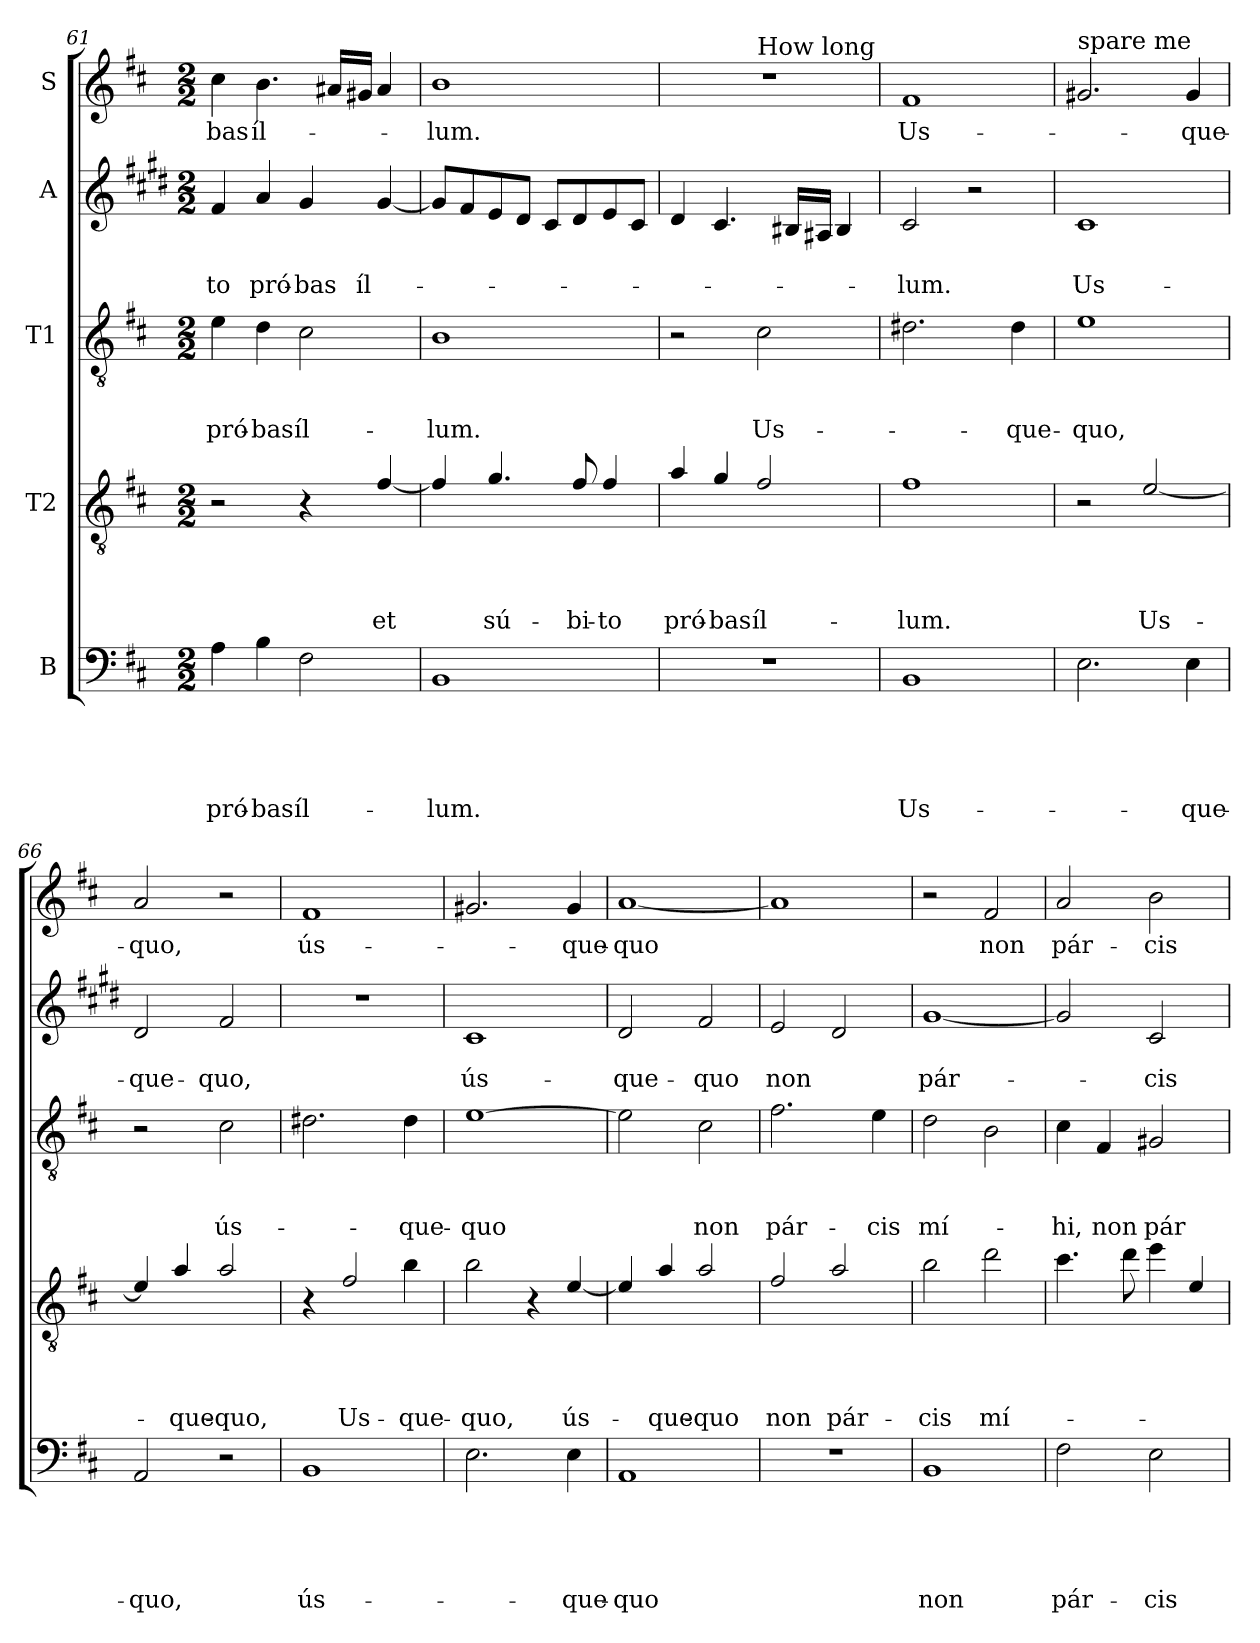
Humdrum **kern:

**kern	**text	**text	**text	**text	**text	**kern	**text	**text	**text	**text	**kern	**text	**text	**text	**kern	**text	**text	**kern	**text
*part5	*part5	*part5	*part5	*part5	*part5	*part4	*part4	*part4	*part4	*part4	*part3	*part3	*part3	*part3	*part2	*part2	*part2	*part1	*part1
*staff5	*staff5	*staff5	*staff5	*staff5	*staff5	*staff4	*staff4	*staff4	*staff4	*staff4	*staff3	*staff3	*staff3	*staff3	*staff2	*staff2	*staff2	*staff1	*staff1
*I"B	*	*	*	*	*	*I"T2	*	*	*	*	*I"T1	*	*	*	*I"A	*	*	*I"S	*
*clefF4	*	*	*	*	*	*clefGv2	*	*	*	*	*clefGv2	*	*	*	*clefG2	*	*	*clefG2	*
*	*	*	*	*	*	*ITrd8c14	*	*	*	*	*	*	*	*	*ITrd1c2	*	*	*	*
*k[f#c#]	*	*	*	*	*	*k[f#c#]	*	*	*	*	*k[f#c#]	*	*	*	*k[f#c#]	*	*	*k[f#c#]	*
*D:	*	*	*	*	*	*D:	*	*	*	*	*D:	*	*	*	*D:	*	*	*D:	*
*M2/2	*	*	*	*	*	*M2/2	*	*	*	*	*M2/2	*	*	*	*M2/2	*	*	*M2/2	*
=61	=61	=61	=61	=61	=61	=61	=61	=61	=61	=61	=61	=61	=61	=61	=61	=61	=61	=61	=61
!	!	!	!	!	!LO:LY:b	!	!	!	!	!	!	!	!	!LO:LY:b	!	!	!LO:LY:b	!	!LO:LY:b
4A\	.	.	.	.	pró-	2r	.	.	.	.	4e\	.	.	pró-	4e/	.	-to	4cc#\	-bas
!	!	!	!	!	!LO:LY:b	!	!	!	!	!	!	!	!	!LO:LY:b	!	!	!LO:LY:b	!	!LO:LY:b
4B\	.	.	.	.	-bas	.	.	.	.	.	4d\	.	.	-bas	4g/	.	pró-	4.b\	íl-
!	!	!	!	!	!LO:LY:b	!	!	!	!	!	!	!	!	!LO:LY:b	!	!	!LO:LY:b	!	!
2F#\	.	.	.	.	íl-	4r	.	.	.	.	2c#\	.	.	íl-	4f#/	.	-bas	.	.
.	.	.	.	.	.	.	.	.	.	.	.	.	.	.	.	.	.	16a#X/LL	.
.	.	.	.	.	.	.	.	.	.	.	.	.	.	.	.	.	.	16g#/JJ	.
!	!	!	!	!	!	!	!	!	!	!LO:LY:b	!	!	!	!	!	!	!LO:LY:b	!	!
.	.	.	.	.	.	[4F#/	.	.	.	et	.	.	.	.	[4f#/	.	íl-	4a#/	.
=62	=62	=62	=62	=62	=62	=62	=62	=62	=62	=62	=62	=62	=62	=62	=62	=62	=62	=62	=62
!	!	!	!	!	!LO:LY:b	!	!	!	!	!	!	!	!	!LO:LY:b	!	!	!	!	!LO:LY:b
1BB	.	.	.	.	-lum.	4F#/]	.	.	.	.	1B	.	.	-lum.	8f#/L]	.	.	1b	-lum.
.	.	.	.	.	.	.	.	.	.	.	.	.	.	.	8e/	.	.	.	.
!	!	!	!	!	!	!	!	!	!	!LO:LY:b	!	!	!	!	!	!	!	!	!
.	.	.	.	.	.	4.G/	.	.	.	sú-	.	.	.	.	8d/	.	.	.	.
.	.	.	.	.	.	.	.	.	.	.	.	.	.	.	8c#/J	.	.	.	.
.	.	.	.	.	.	.	.	.	.	.	.	.	.	.	8B/L	.	.	.	.
!	!	!	!	!	!	!	!	!	!	!LO:LY:b	!	!	!	!	!	!	!	!	!
.	.	.	.	.	.	8F#/	.	.	.	-bi-	.	.	.	.	8c#/	.	.	.	.
!	!	!	!	!	!	!	!	!	!	!LO:LY:b	!	!	!	!	!	!	!	!	!
.	.	.	.	.	.	4F#/	.	.	.	-to	.	.	.	.	8d/	.	.	.	.
.	.	.	.	.	.	.	.	.	.	.	.	.	.	.	8B/J	.	.	.	.
!!LO:LB:g=z
=63	=63	=63	=63	=63	=63	=63	=63	=63	=63	=63	=63	=63	=63	=63	=63	=63	=63	=63	=63
!	!	!	!	!	!	!	!	!	!	!LO:LY:b	!	!	!	!	!	!	!	!	!
*	*	*	*	*	*	*	*	*	*	*	*	*	*	*	*	*	*	*^	*
1r	.	.	.	.	.	4A/	.	.	.	pró-	2r	.	.	.	4c#/	.	.	1r	2ryy	.
!	!	!	!	!	!	!	!	!	!	!LO:LY:b	!	!	!	!	!	!	!	!	!	!
.	.	.	.	.	.	4G/	.	.	.	-bas	.	.	.	.	4.B/	.	.	.	.	.
!	!	!	!	!	!	!	!	!	!	!	!	!	!	!	!	!	!	!	!LO:TX:a:t=How long	!
!	!	!	!	!	!	!	!	!	!	!LO:LY:b	!	!	!	!LO:LY:b	!	!	!	!	!	!
.	.	.	.	.	.	2F#/	.	.	.	íl-	2c#\	.	.	Us-	.	.	.	.	2ryy	.
.	.	.	.	.	.	.	.	.	.	.	.	.	.	.	16A#X/LL	.	.	.	.	.
.	.	.	.	.	.	.	.	.	.	.	.	.	.	.	16G#/JJ	.	.	.	.	.
.	.	.	.	.	.	.	.	.	.	.	.	.	.	.	4A#/	.	.	.	.	.
=64	=64	=64	=64	=64	=64	=64	=64	=64	=64	=64	=64	=64	=64	=64	=64	=64	=64	=64	=64	=64
!	!	!	!	!	!	!	!	!	!	!	!	!	!	!	!	!	!	!LO:TX:a:t=do you neither	!	!
!	!	!	!	!	!LO:LY:b	!	!	!	!	!LO:LY:b	!	!	!	!	!	!	!LO:LY:b	!	!	!LO:LY:b
*	*	*	*	*	*	*	*	*	*	*	*	*	*	*	*	*	*	*v	*v	*
1BB	.	.	.	.	Us-	1F#	.	.	.	-lum.	2.d#X\	.	.	.	2B/	.	-lum.	1f#	Us-
.	.	.	.	.	.	.	.	.	.	.	.	.	.	.	2r	.	.	.	.
!	!	!	!	!	!	!	!	!	!	!	!	!	!	!LO:LY:b	!	!	!	!	!
.	.	.	.	.	.	.	.	.	.	.	4d#\	.	.	-que-	.	.	.	.	.
=65	=65	=65	=65	=65	=65	=65	=65	=65	=65	=65	=65	=65	=65	=65	=65	=65	=65	=65	=65
!	!	!	!	!	!	!	!	!	!	!	!	!	!	!	!	!	!	!LO:TX:a:t=spare me	!
!	!	!	!	!	!	!	!	!	!	!	!	!	!	!LO:LY:b	!	!	!LO:LY:b	!	!
2.E\	.	.	.	.	.	2r	.	.	.	.	1e	.	.	-quo,	1B	.	Us-	2.g#X/	.
!	!	!	!	!	!	!	!	!	!	!LO:LY:b	!	!	!	!	!	!	!	!	!
.	.	.	.	.	.	[2E/	.	.	.	Us-	.	.	.	.	.	.	.	.	.
!	!	!	!	!	!LO:LY:b	!	!	!	!	!	!	!	!	!	!	!	!	!	!LO:LY:b
4E\	.	.	.	.	-que-	.	.	.	.	.	.	.	.	.	.	.	.	4g#/	-que-
=66	=66	=66	=66	=66	=66	=66	=66	=66	=66	=66	=66	=66	=66	=66	=66	=66	=66	=66	=66
!	!	!	!	!	!LO:LY:b	!	!	!	!	!	!	!	!	!	!	!	!LO:LY:b	!	!LO:LY:b
2AA/	.	.	.	.	-quo,	4E/]	.	.	.	.	2r	.	.	.	2c#/	.	-que-	2a/	-quo,
!	!	!	!	!	!	!	!	!	!	!LO:LY:b	!	!	!	!	!	!	!	!	!
.	.	.	.	.	.	4A/	.	.	.	-que-	.	.	.	.	.	.	.	.	.
!	!	!	!	!	!	!	!	!	!	!LO:LY:b	!	!	!	!LO:LY:b	!	!	!LO:LY:b	!	!
2r	.	.	.	.	.	2A/	.	.	.	-quo,	2c#\	.	.	ús-	2e/	.	-quo,	2r	.
=67	=67	=67	=67	=67	=67	=67	=67	=67	=67	=67	=67	=67	=67	=67	=67	=67	=67	=67	=67
!	!	!	!	!	!LO:LY:b	!	!	!	!	!	!	!	!	!	!	!	!	!	!LO:LY:b
1BB	.	.	.	.	ús-	4r	.	.	.	.	2.d#X\	.	.	.	1r	.	.	1f#	ús-
!	!	!	!	!	!	!	!	!	!	!LO:LY:b	!	!	!	!	!	!	!	!	!
.	.	.	.	.	.	2F#/	.	.	.	Us-	.	.	.	.	.	.	.	.	.
!	!	!	!	!	!	!	!	!	!	!LO:LY:b	!	!	!	!LO:LY:b	!	!	!	!	!
.	.	.	.	.	.	4B\	.	.	.	-que-	4d#\	.	.	-que-	.	.	.	.	.
=68	=68	=68	=68	=68	=68	=68	=68	=68	=68	=68	=68	=68	=68	=68	=68	=68	=68	=68	=68
!	!	!	!	!	!	!	!	!	!	!LO:LY:b	!	!	!	!LO:LY:b	!	!	!LO:LY:b	!	!
2.E\	.	.	.	.	.	2B\	.	.	.	-quo,	[1e	.	.	-quo	1B	.	ús-	2.g#X/	.
.	.	.	.	.	.	4r	.	.	.	.	.	.	.	.	.	.	.	.	.
!	!	!	!	!	!LO:LY:b	!	!	!	!	!LO:LY:b	!	!	!	!	!	!	!	!	!LO:LY:b
4E\	.	.	.	.	-que-	[4E/	.	.	.	ús-	.	.	.	.	.	.	.	4g#/	-que-
!!LO:PB:g=z
=69	=69	=69	=69	=69	=69	=69	=69	=69	=69	=69	=69	=69	=69	=69	=69	=69	=69	=69	=69
!	!	!	!	!	!LO:LY:b	!	!	!	!	!	!	!	!	!	!	!	!LO:LY:b	!	!LO:LY:b
1AA	.	.	.	.	-quo	4E/]	.	.	.	.	2e\]	.	.	.	2c#/	.	-que-	[1a	-quo
!	!	!	!	!	!	!	!	!	!	!LO:LY:b	!	!	!	!	!	!	!	!	!
.	.	.	.	.	.	4A/	.	.	.	-que-	.	.	.	.	.	.	.	.	.
!	!	!	!	!	!	!	!	!	!	!LO:LY:b	!	!	!	!LO:LY:b	!	!	!LO:LY:b	!	!
.	.	.	.	.	.	2A/	.	.	.	-quo	2c#\	.	.	non	2e/	.	-quo	.	.
=70	=70	=70	=70	=70	=70	=70	=70	=70	=70	=70	=70	=70	=70	=70	=70	=70	=70	=70	=70
!	!	!	!	!	!	!	!	!	!	!LO:LY:b	!	!	!	!LO:LY:b	!	!	!LO:LY:b	!	!
1r	.	.	.	.	.	2F#/	.	.	.	non	2.f#\	.	.	pár-	2d/	.	non	1a]	.
!	!	!	!	!	!	!	!	!	!	!LO:LY:b	!	!	!	!	!	!	!	!	!
.	.	.	.	.	.	2A/	.	.	.	pár-	.	.	.	.	2c#/	.	.	.	.
!	!	!	!	!	!	!	!	!	!	!	!	!	!	!LO:LY:b	!	!	!	!	!
.	.	.	.	.	.	.	.	.	.	.	4e\	.	.	-cis	.	.	.	.	.
=71	=71	=71	=71	=71	=71	=71	=71	=71	=71	=71	=71	=71	=71	=71	=71	=71	=71	=71	=71
!	!	!	!	!	!LO:LY:b	!	!	!	!	!LO:LY:b	!	!	!	!LO:LY:b	!	!	!LO:LY:b	!	!
1BB	.	.	.	.	non	2B\	.	.	.	-cis	2d\	.	.	mí-	[1f#	.	pár-	2r	.
!	!	!	!	!	!	!	!	!	!	!LO:LY:b	!	!	!	!	!	!	!	!	!LO:LY:b
.	.	.	.	.	.	2d\	.	.	.	mí-	2B\	.	.	.	.	.	.	2f#/	non
=72	=72	=72	=72	=72	=72	=72	=72	=72	=72	=72	=72	=72	=72	=72	=72	=72	=72	=72	=72
!	!	!	!	!	!LO:LY:b	!	!	!	!	!	!	!	!	!LO:LY:b	!	!	!	!	!LO:LY:b
2F#\	.	.	.	.	pár-	4.c#\	.	.	.	.	4c#\	.	.	-hi,	2f#/]	.	.	2a/	pár-
!	!	!	!	!	!	!	!	!	!	!	!	!	!	!LO:LY:b	!	!	!	!	!
.	.	.	.	.	.	.	.	.	.	.	4F#/	.	.	non	.	.	.	.	.
.	.	.	.	.	.	8d\	.	.	.	.	.	.	.	.	.	.	.	.	.
!	!	!	!	!	!LO:LY:b	!	!	!	!	!	!	!	!	!LO:LY:b	!	!	!LO:LY:b	!	!LO:LY:b
2E\	.	.	.	.	-cis	4e\	.	.	.	.	2G#X/	.	.	pár-	2B/	.	-cis	2b\	-cis
.	.	.	.	.	.	4E/	.	.	.	.	.	.	.	.	.	.	.	.	.
=	=	=	=	=	=	=	=	=	=	=	=	=	=	=	=	=	=	=	=
*-	*-	*-	*-	*-	*-	*-	*-	*-	*-	*-	*-	*-	*-	*-	*-	*-	*-	*-	*-
